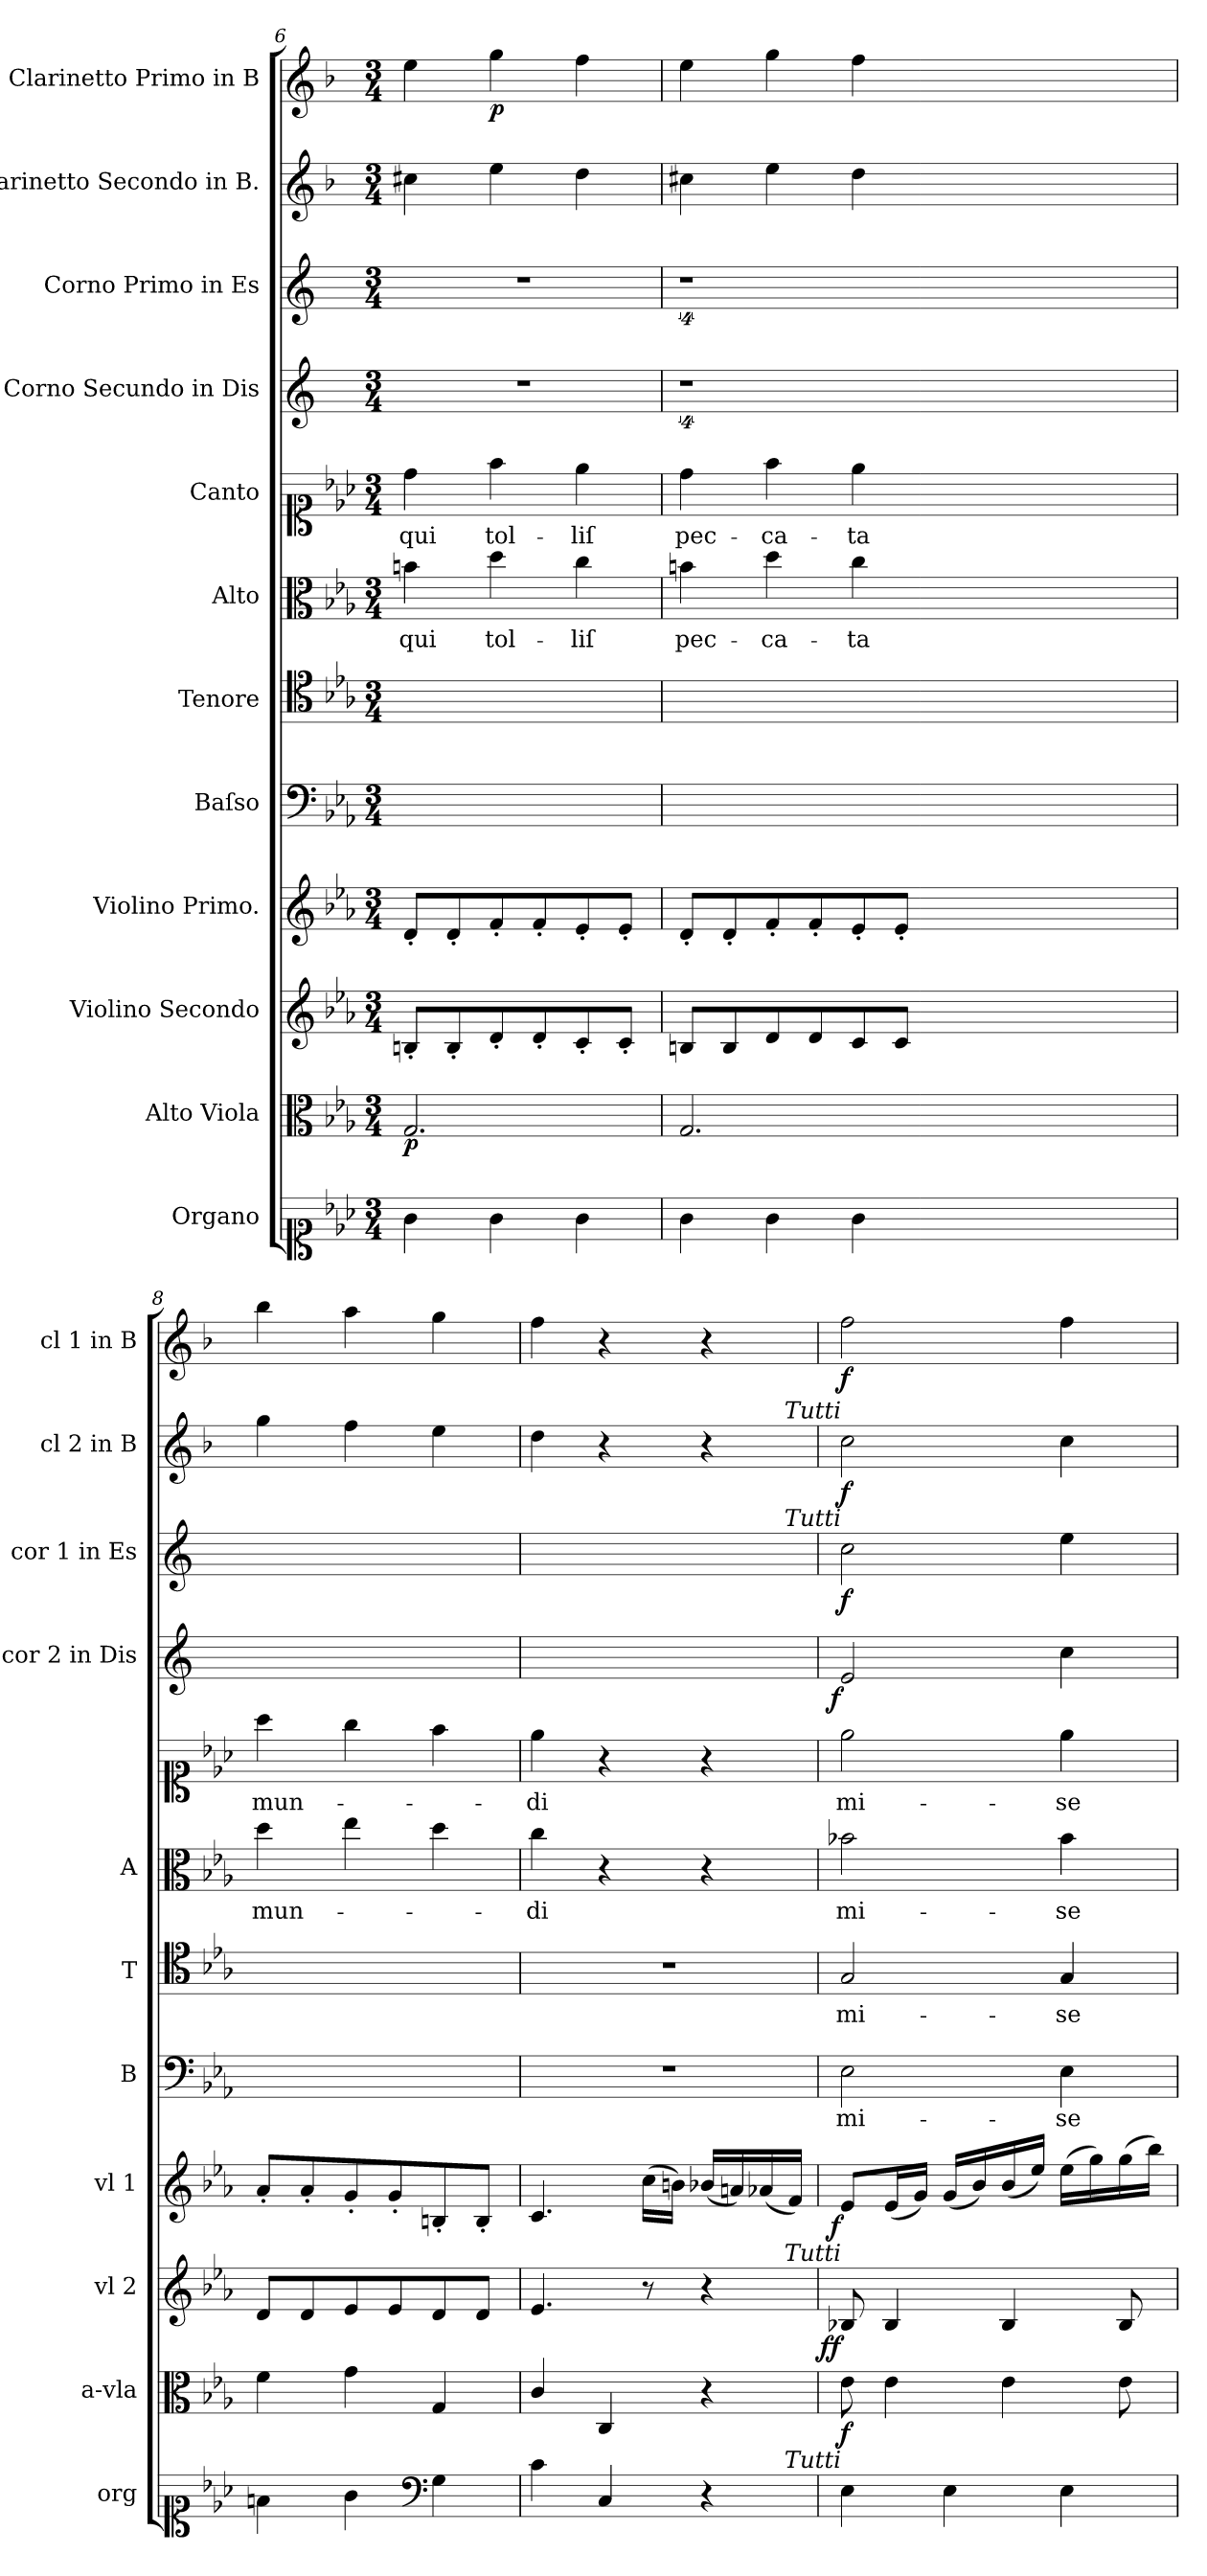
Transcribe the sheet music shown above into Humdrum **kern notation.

**kern	**kern	**dynam	**kern	**dynam	**kern	**dynam	**kern	**text	**kern	**text	**kern	**text	**kern	**text	**kern	**dynam	**kern	**dynam	**kern	**dynam	**kern	**dynam
*part12	*part11	*part11	*part10	*part10	*part9	*part9	*part8	*part8	*part7	*part7	*part6	*part6	*part5	*part5	*part4	*part4	*part3	*part3	*part2	*part2	*part1	*part1
*staff12	*staff11	*staff11	*staff10	*staff10	*staff9	*staff9	*staff8	*staff8	*staff7	*staff7	*staff6	*staff6	*staff5	*staff5	*staff4	*staff4	*staff3	*staff3	*staff2	*staff2	*staff1	*staff1
*I"Organo	*I"Alto Viola	*	*I"Violino Secondo	*	*I"Violino Primo.	*	*I"Baſso	*	*I"Tenore	*	*I"Alto	*	*I"Canto	*	*I"Corno Secundo in Dis	*	*I"Corno Primo in Es	*	*I"Clarinetto Secondo in B.	*	*I"Clarinetto Primo in B	*
*I'org	*I'a-vla	*	*I'vl 2	*	*I'vl 1	*	*I'B	*	*I'T	*	*I'A	*	*	*	*I'cor 2 in Dis	*	*I'cor 1 in Es	*	*I'cl 2 in B	*	*I'cl 1 in B	*
*clefC1	*clefC3	*	*clefG2	*	*clefG2	*	*clefF4	*	*clefC4	*	*clefC3	*	*clefC1	*	*clefG2	*	*clefG2	*	*clefG2	*	*clefG2	*
*	*	*	*	*	*	*	*	*	*	*	*	*	*	*	*ITrd5c9	*	*ITrd5c9	*	*ITrd1c2	*	*ITrd1c2	*
*k[b-e-a-]	*k[b-e-a-]	*	*k[b-e-a-]	*	*k[b-e-a-]	*	*k[b-e-a-]	*	*k[b-e-a-]	*	*k[b-e-a-]	*	*k[b-e-a-]	*	*k[b-e-a-]	*	*k[b-e-a-]	*	*k[b-e-a-]	*	*k[b-e-a-]	*
*c:	*c:	*	*c:	*	*c:	*	*c:	*	*c:	*	*c:	*	*c:	*	*c:	*	*c:	*	*c:	*	*c:	*
*M3/4	*M3/4	*	*M3/4	*	*M3/4	*	*M3/4	*	*M3/4	*	*M3/4	*	*M3/4	*	*M3/4	*	*M3/4	*	*M3/4	*	*M3/4	*
=6	=6	=6	=6	=6	=6	=6	=6	=6	=6	=6	=6	=6	=6	=6	=6	=6	=6	=6	=6	=6	=6	=6
4g\	2.G/	p	8Bn'/L	.	8d'/L	.	2.ryy	.	2.ryy	.	4bn\	qui	4dd\	qui	2.r	.	2.r	.	4bn\	.	4dd\	.
.	.	.	8B'/	.	8d'/	.	.	.	.	.	.	.	.	.	.	.	.	.	.	.	.	.
4g\	.	.	8d'/	.	8f'/	.	.	.	.	.	4dd\	tol-	4ff\	tol-	.	.	.	.	4dd\	.	4ff\	p
.	.	.	8d'/	.	8f'/	.	.	.	.	.	.	.	.	.	.	.	.	.	.	.	.	.
4g\	.	.	8c'/	.	8e-'/	.	.	.	.	.	4cc\	-liſ	4ee-\	-liſ	.	.	.	.	4cc\	.	4ee-\	.
.	.	.	8c'/J	.	8e-'/J	.	.	.	.	.	.	.	.	.	.	.	.	.	.	.	.	.
=7	=7	=7	=7	=7	=7	=7	=7	=7	=7	=7	=7	=7	=7	=7	=7	=7	=7	=7	=7	=7	=7	=7
4g\	2.G/	.	8Bn/L	.	8d'/L	.	0ryy	.	0ryy	.	4bn\	pec-	4dd\	pec-	4%9r	.	4%9r	.	4bn\	.	4dd\	.
.	.	.	8B/	.	8d'/	.	.	.	.	.	.	.	.	.	.	.	.	.	.	.	.	.
4g\	.	.	8d/	.	8f'/	.	.	.	.	.	4dd\	-ca-	4ff\	-ca-	.	.	.	.	4dd\	.	4ff\	.
.	.	.	8d/	.	8f'/	.	.	.	.	.	.	.	.	.	.	.	.	.	.	.	.	.
4g\	.	.	8c/	.	8e-'/	.	.	.	.	.	4cc\	-ta	4ee-\	-ta	.	.	.	.	4cc\	.	4ee-\	.
.	.	.	8c/J	.	8e-'/J	.	.	.	.	.	.	.	.	.	.	.	.	.	.	.	.	.
1.ryy	1.ryy	.	1.ryy	.	1.ryy	.	.	.	.	.	1.ryy	.	1.ryy	.	.	.	.	.	1.ryy	.	1.ryy	.
.	.	.	.	.	.	.	4ryy	.	4ryy	.	.	.	.	.	.	.	.	.	.	.	.	.
=8	=8	=8	=8	=8	=8	=8	=8	=8	=8	=8	=8	=8	=8	=8	=8	=8	=8	=8	=8	=8	=8	=8
4fn\	4f\	.	8d/L	.	8a-'/L	.	2.ryy	.	2.ryy	.	4dd\	mun-	4aa-\	mun-	2.ryy	.	2.ryy	.	4ff\	.	4aa-\	.
.	.	.	8d/	.	8a-'/	.	.	.	.	.	.	.	.	.	.	.	.	.	.	.	.	.
4g\	4g\	.	8e-/	.	8g'/	.	.	.	.	.	4ee-\	.	4gg\	.	.	.	.	.	4ee-\	.	4gg\	.
.	.	.	8e-/	.	8g'/	.	.	.	.	.	.	.	.	.	.	.	.	.	.	.	.	.
*clefF4	*	*	*	*	*	*	*	*	*	*	*	*	*	*	*	*	*	*	*	*	*	*
4G\	4G/	.	8d/	.	8Bn'/	.	.	.	.	.	4dd\	.	4ff\	.	.	.	.	.	4dd\	.	4ff\	.
.	.	.	8d/J	.	8B'/J	.	.	.	.	.	.	.	.	.	.	.	.	.	.	.	.	.
=9	=9	=9	=9	=9	=9	=9	=9	=9	=9	=9	=9	=9	=9	=9	=9	=9	=9	=9	=9	=9	=9	=9
4c\	4c/	.	4.e-/	.	4.c/	.	2.r	.	2.r	.	4cc\	-di	4ee-\	-di	2.ryy	.	2.ryy	.	4cc\	.	4ee-\	.
4C/	4C/	.	.	.	.	.	.	.	.	.	4r	.	4r	.	.	.	.	.	4r	.	4r	.
.	.	.	8r	.	(16cc\LL	.	.	.	.	.	.	.	.	.	.	.	.	.	.	.	.	.
.	.	.	.	.	16bn\JJ)	.	.	.	.	.	.	.	.	.	.	.	.	.	.	.	.	.
4r	4r	.	4r	.	(16b-X/LL	.	.	.	.	.	4r	.	4r	.	.	.	.	.	4r	.	4r	.
.	.	.	.	.	16an/)	.	.	.	.	.	.	.	.	.	.	.	.	.	.	.	.	.
.	.	.	.	.	(16a-X/	.	.	.	.	.	.	.	.	.	.	.	.	.	.	.	.	.
.	.	.	.	.	16f/JJ)	.	.	.	.	.	.	.	.	.	.	.	.	.	.	.	.	.
=10	=10	=10	=10	=10	=10	=10	=10	=10	=10	=10	=10	=10	=10	=10	=10	=10	=10	=10	=10	=10	=10	=10
!	!	!	!	!	!	!	!	!	!	!	!	!	!	!	!	!	!	!	!LO:TX:a:i:rj:t=Tutti	!	!	!
!	!	!	!	!	!	!	!	!	!	!	!	!	!	!	!	!	!LO:TX:a:i:rj:t=Tutti	!	!	!	!	!
!	!	!	!LO:TX:a:i:rj:t=Tutti	!	!	!	!	!	!	!	!	!	!	!	!	!	!	!	!	!	!	!
!LO:TX:a:i:rj:t=Tutti	!	!	!	!	!	!	!	!	!	!	!	!	!	!	!	!	!	!	!	!	!	!
!	!	!	!	!LO:DY:rj	!	!LO:DY:b:rj	!	!	!	!	!	!	!	!	!	!LO:DY:rj	!	!	!	!	!	!
4E-\	8e-\	f	8B-X/	ff	8e-/L	f	2E-\	mi-	2G/	mi-	2b-X\	mi-	2ee-\	mi-	2G/	f	2e-\	f	2b-\	f	2ee-\	f
.	4e-\	.	4B-/	.	(16e-/L	.	.	.	.	.	.	.	.	.	.	.	.	.	.	.	.	.
.	.	.	.	.	16g/JJ)	.	.	.	.	.	.	.	.	.	.	.	.	.	.	.	.	.
4E-\	.	.	.	.	(16g/LL	.	.	.	.	.	.	.	.	.	.	.	.	.	.	.	.	.
.	.	.	.	.	16b-/)	.	.	.	.	.	.	.	.	.	.	.	.	.	.	.	.	.
.	4e-\	.	4B-/	.	(16b-/	.	.	.	.	.	.	.	.	.	.	.	.	.	.	.	.	.
.	.	.	.	.	16ee-/JJ)	.	.	.	.	.	.	.	.	.	.	.	.	.	.	.	.	.
4E-\	.	.	.	.	(16ee-\LL	.	4E-\	-se-	4G/	-se-	4b-\	-se-	4ee-\	-se-	4e-\	.	4g\	.	4b-\	.	4ee-\	.
.	.	.	.	.	16gg\)	.	.	.	.	.	.	.	.	.	.	.	.	.	.	.	.	.
.	8e-\	.	8B-/	.	(16gg\	.	.	.	.	.	.	.	.	.	.	.	.	.	.	.	.	.
.	.	.	.	.	16bb-\JJ)	.	.	.	.	.	.	.	.	.	.	.	.	.	.	.	.	.
=	=	=	=	=	=	=	=	=	=	=	=	=	=	=	=	=	=	=	=	=	=	=
*-	*-	*-	*-	*-	*-	*-	*-	*-	*-	*-	*-	*-	*-	*-	*-	*-	*-	*-	*-	*-	*-	*-
